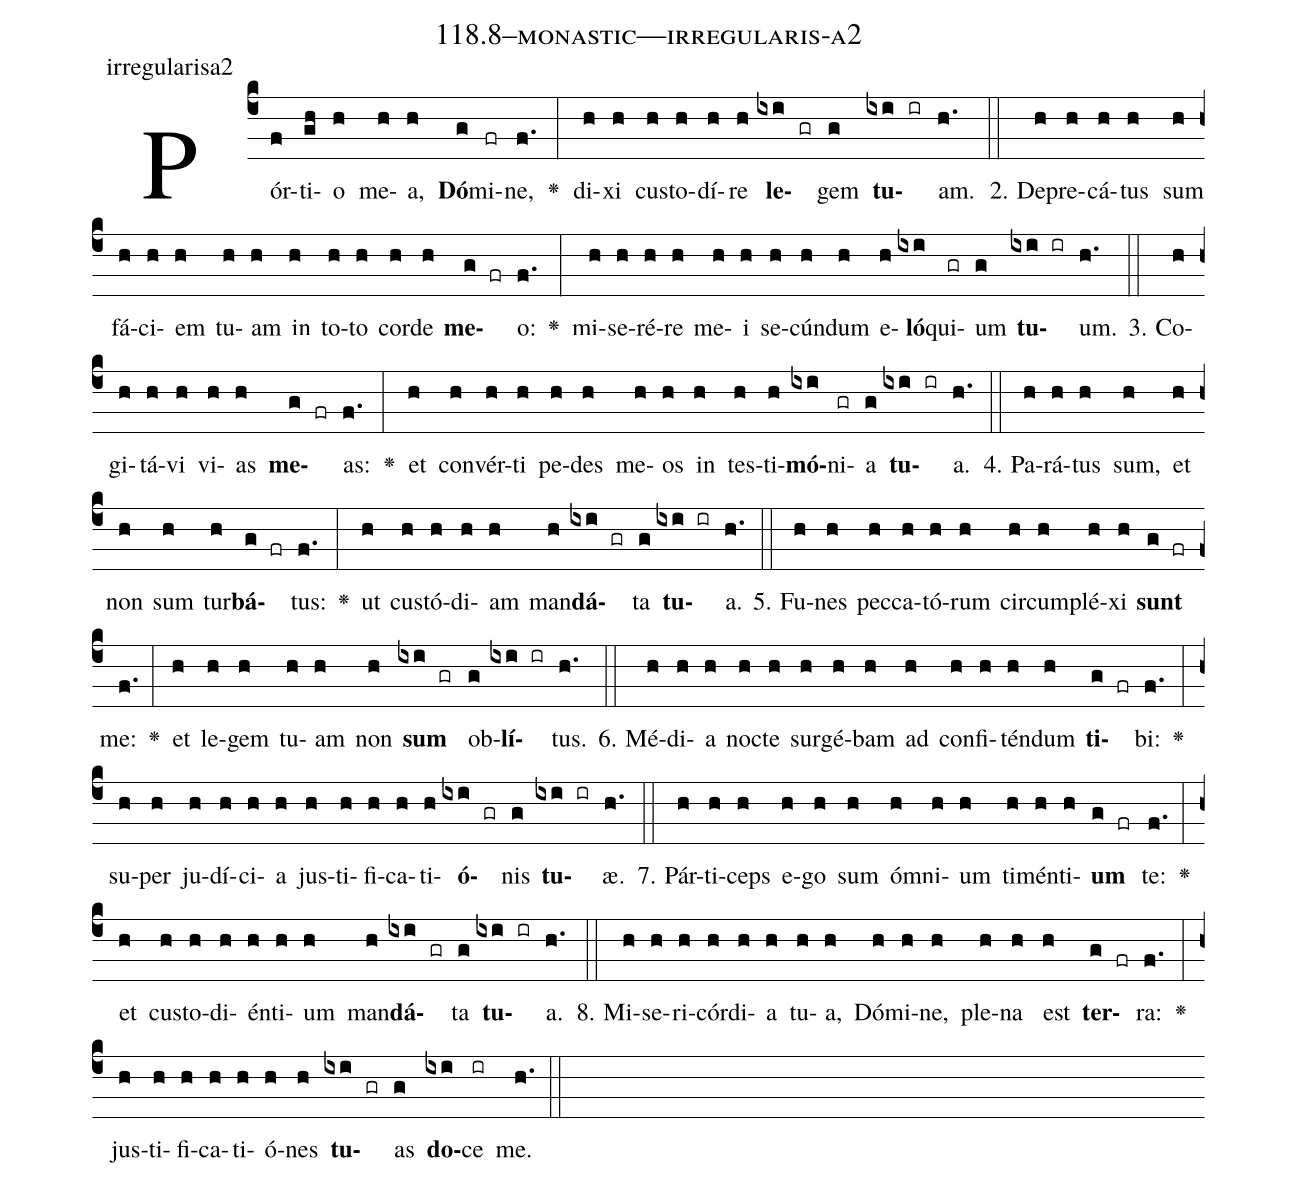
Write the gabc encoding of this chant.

name: 118.8--monastic---irregularis-a2;
annotation: irregularisa2;
%%
(c4)Pór(f)ti(gh)o(h) me(h)a,(h) <b>Dó</b>(g)mi(fr)ne,(f.) <v>\greheightstar</v>(:) di(h)xi(h) cus(h)to(h)dí(h)re(h) <b>le</b>(ixi gr)gem(g) <b>tu</b>(ixi ir)am.(h.) (::)
2. De(h)pre(h)cá(h)tus(h) sum(h) fá(h)ci(h)em(h) tu(h)am(h) in(h) to(h)to(h) cor(h)de(h) <b>me</b>(g fr)o:(f.) <v>\greheightstar</v>(:) mi(h)se(h)ré(h)re(h) me(h)i(h) se(h)cún(h)dum(h) e(h)<b>ló</b>(ixi)qui(gr)um(g) <b>tu</b>(ixi ir)um.(h.) (::)
3. Co(h)gi(h)tá(h)vi(h) vi(h)as(h) <b>me</b>(g fr)as:(f.) <v>\greheightstar</v>(:) et(h) con(h)vér(h)ti(h) pe(h)des(h) me(h)os(h) in(h) tes(h)ti(h)<b>mó</b>(ixi)ni(gr)a(g) <b>tu</b>(ixi ir)a.(h.) (::)
4. Pa(h)rá(h)tus(h) sum,(h) et(h) non(h) sum(h) tur(h)<b>bá</b>(g fr)tus:(f.) <v>\greheightstar</v>(:) ut(h) cus(h)tó(h)di(h)am(h) man(h)<b>dá</b>(ixi gr)ta(g) <b>tu</b>(ixi ir)a.(h.) (::)
5. Fu(h)nes(h) pec(h)ca(h)tó(h)rum(h) cir(h)cum(h)plé(h)xi(h) <b>sunt</b>(g fr) me:(f.) <v>\greheightstar</v>(:) et(h) le(h)gem(h) tu(h)am(h) non(h) <b>sum</b>(ixi gr) ob(g)<b>lí</b>(ixi ir)tus.(h.) (::)
6. Mé(h)di(h)a(h) noc(h)te(h) sur(h)gé(h)bam(h) ad(h) con(h)fi(h)tén(h)dum(h) <b>ti</b>(g fr)bi:(f.) <v>\greheightstar</v>(:) su(h)per(h) ju(h)dí(h)ci(h)a(h) jus(h)ti(h)fi(h)ca(h)ti(h)<b>ó</b>(ixi gr)nis(g) <b>tu</b>(ixi ir)æ.(h.) (::)
7. Pár(h)ti(h)ceps(h) e(h)go(h) sum(h) óm(h)ni(h)um(h) ti(h)mén(h)ti(h)<b>um</b>(g fr) te:(f.) <v>\greheightstar</v>(:) et(h) cus(h)to(h)di(h)én(h)ti(h)um(h) man(h)<b>dá</b>(ixi gr)ta(g) <b>tu</b>(ixi ir)a.(h.) (::)
8. Mi(h)se(h)ri(h)cór(h)di(h)a(h) tu(h)a,(h) Dó(h)mi(h)ne,(h) ple(h)na(h) est(h) <b>ter</b>(g fr)ra:(f.) <v>\greheightstar</v>(:) jus(h)ti(h)fi(h)ca(h)ti(h)ó(h)nes(h) <b>tu</b>(ixi gr)as(g) <b>do</b>(ixi)ce(ir) me.(h.) (::)
